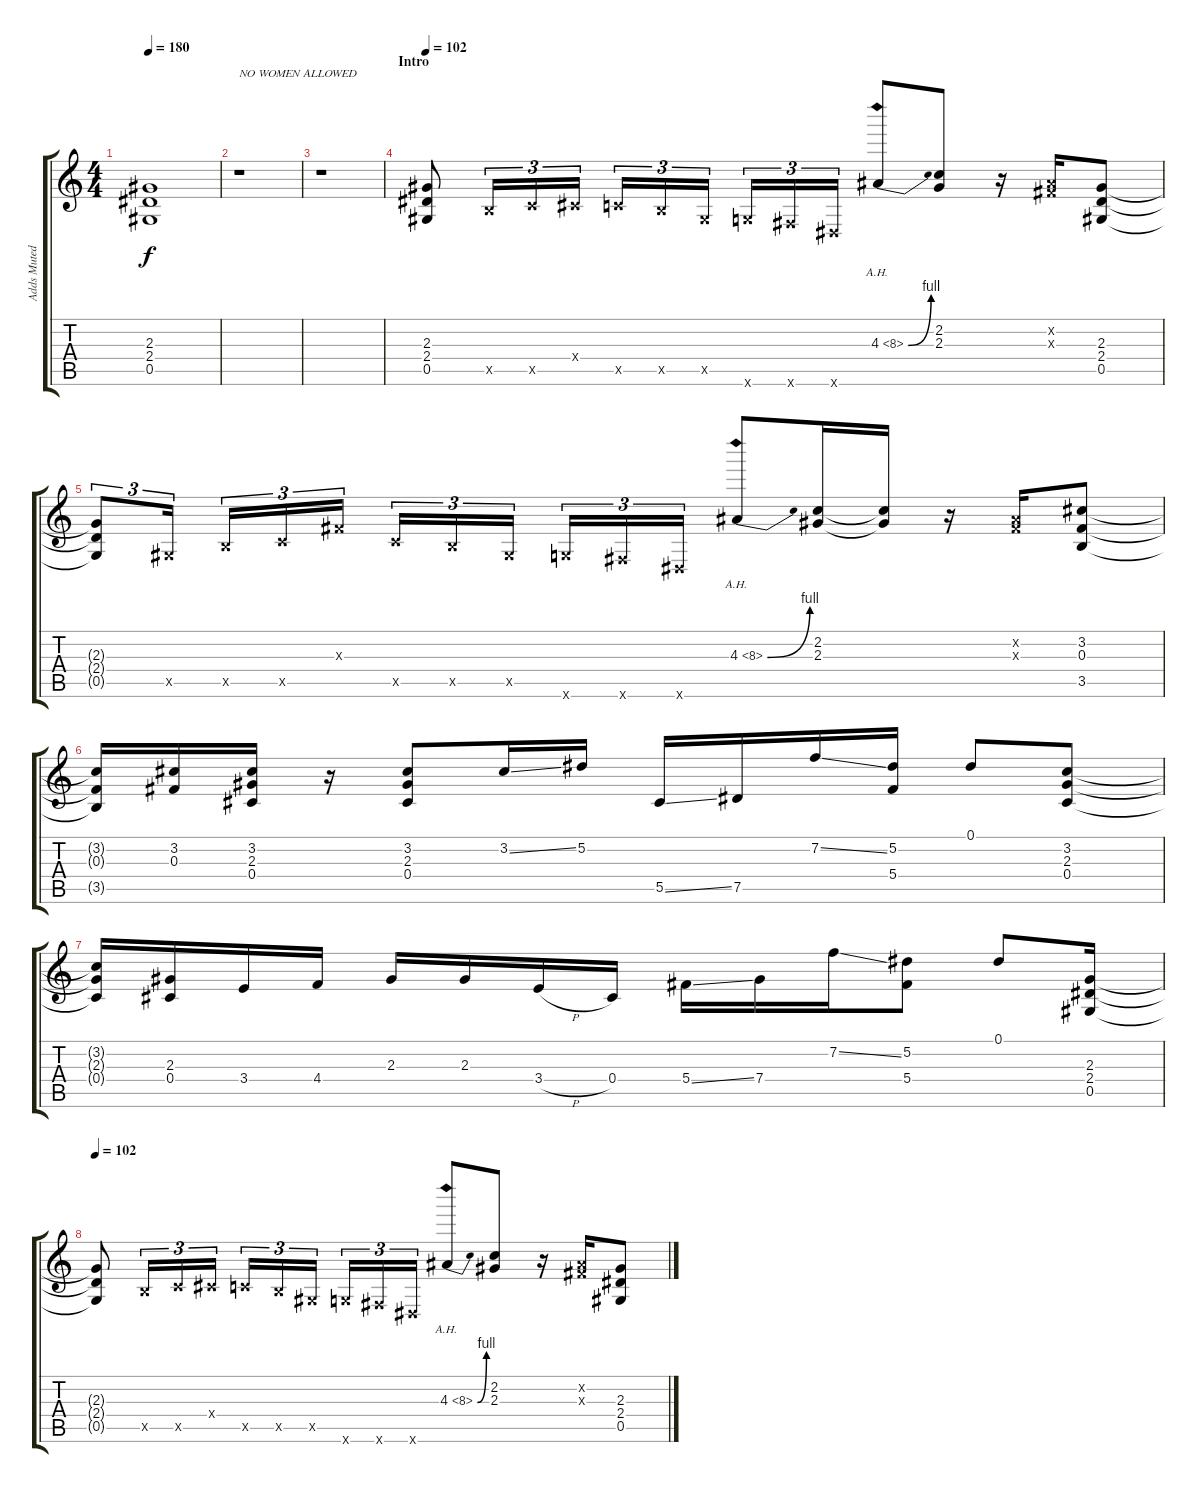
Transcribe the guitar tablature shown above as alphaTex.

\track ("Adds Muted Guitar Sounds Kind Of" "Adds Muted") {instrument distortionguitar}
\staff {score tabs}
\tuning (Eb4 Bb3 Gb3 Db3 Ab2 Eb2) {hide}
\ts (4 4)
\tempo 180
\clef g2
\ks c
(2.3{t} 2.4{t} 0.5{t}).1{dy f} |
r.1{txt "NO WOMEN ALLOWED"} |
r.1 |
\section ("" "Intro")
\tempo 102
(2.3 2.4 0.5).8 3.5{x}.16{tu (3 2)} 4.5{x}.16{tu (3 2)} 0.4{x}.16{tu (3 2)} 4.5{x}.16{tu (3 2)} 3.5{x}.16{tu (3 2)} 0.5{x}.16{tu (3 2)} 4.6{x}.16{tu (3 2)} 3.6{x}.16{tu (3 2)} 0.6{x}.16{tu (3 2)} 4.3{be (bend 0 0 60 4) ah 4}.8 (2.2 2.3).8 r.16 (0.2{x} 0.3{x}).16 (2.3 2.4 0.5).8 |
(2.3{t} 2.4{t} 0.5{t}).8{tu (3 2)} 0.5{x}.16{tu (3 2)} 3.5{x}.16{tu (3 2)} 4.5{x}.16{tu (3 2)} 0.3{x}.16{tu (3 2)} 4.5{x}.16{tu (3 2)} 3.5{x}.16{tu (3 2)} 0.5{x}.16{tu (3 2)} 4.6{x}.16{tu (3 2)} 3.6{x}.16{tu (3 2)} 0.6{x}.16{tu (3 2)} 4.3{be (bend 0 0 60 4) ah 4}.8 (2.2 2.3).16 (2.2{t} 2.3{t}).16 r.16 (0.2{x} 0.3{x}).16 (3.2 0.3 3.5).8 |
(3.2{t} 0.3{t} 3.5{t}).16 (3.2 0.3).16 (3.2 2.3 0.4).16 r.16 (3.2 2.3 0.4).8 3.2{ss}.16 5.2.16 5.5{ss}.16 7.5.16 7.2{ss}.16 (5.2 5.4).16 0.1.8 (3.2 2.3 0.4).8 |
(3.2{t} 2.3{t} 0.4{t}).16 (2.3 0.4).16 3.4.16 4.4.16 2.3.16 2.3.16 3.4{h}.16 0.4.16 5.4{ss}.16 7.4.16 7.2{ss}.16 (5.2 5.4).8 0.1.8 (2.3 2.4 0.5).16 |
\tempo 102
(2.3{t} 2.4{t} 0.5{t}).8 3.5{x}.16{tu (3 2)} 4.5{x}.16{tu (3 2)} 0.4{x}.16{tu (3 2)} 4.5{x}.16{tu (3 2)} 3.5{x}.16{tu (3 2)} 0.5{x}.16{tu (3 2)} 4.6{x}.16{tu (3 2)} 3.6{x}.16{tu (3 2)} 0.6{x}.16{tu (3 2)} 4.3{be (bend 0 0 60 4) ah 4}.8 (2.2 2.3).8 r.16 (0.2{x} 0.3{x}).16 (2.3 2.4 0.5).8
